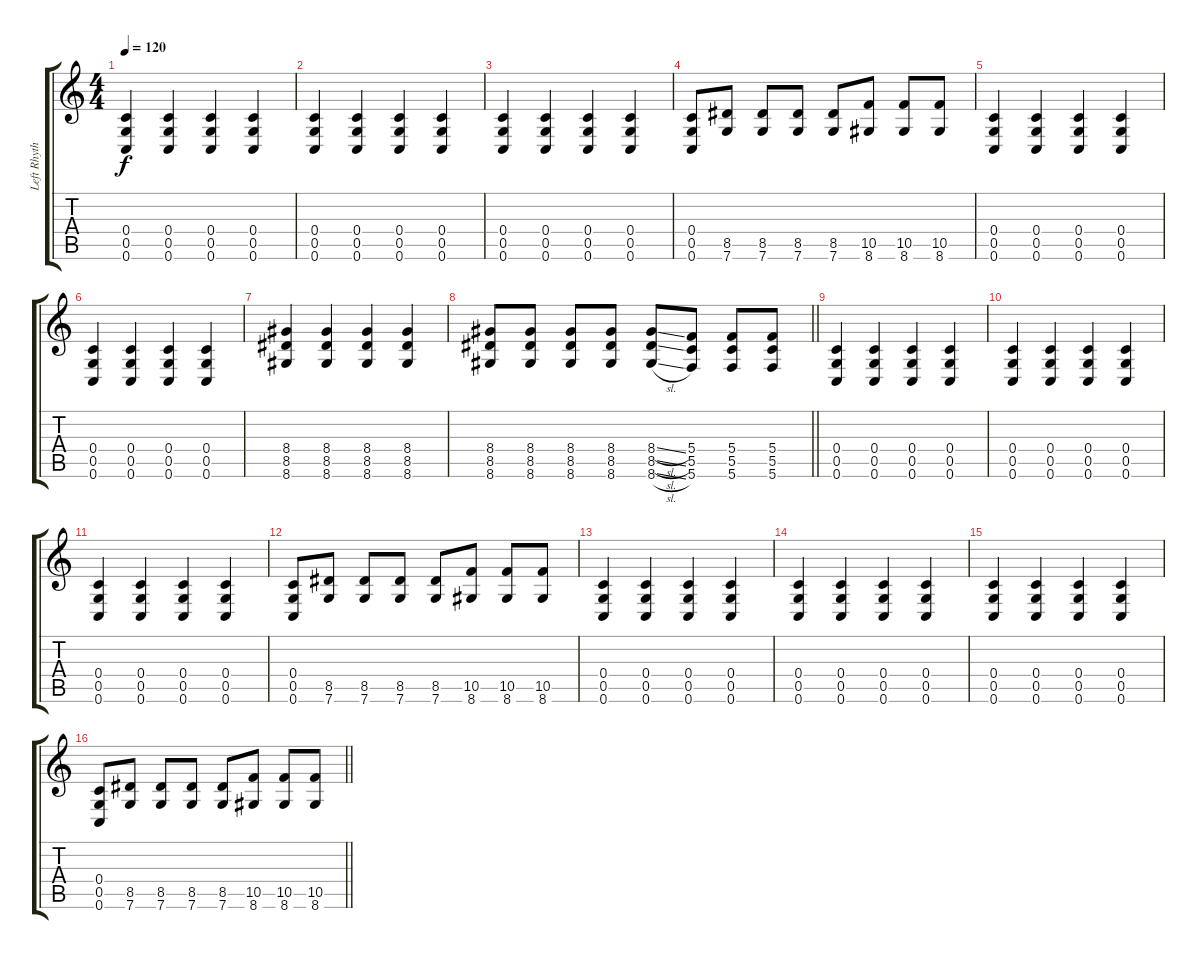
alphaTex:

\track ("Left Rhythm" "Left Rhyth") {instrument distortionguitar}
\staff {score tabs}
\tuning (D4 A3 F3 C3 G2 C2) {hide}
\ts (4 4)
\section ("" "")
\tempo 120
\clef g2
\ks c
(0.4 0.5 0.6).4{dy f} (0.4 0.5 0.6).4 (0.4 0.5 0.6).4 (0.4 0.5 0.6).4 |
(0.4 0.5 0.6).4 (0.4 0.5 0.6).4 (0.4 0.5 0.6).4 (0.4 0.5 0.6).4 |
(0.4 0.5 0.6).4 (0.4 0.5 0.6).4 (0.4 0.5 0.6).4 (0.4 0.5 0.6).4 |
(0.4 0.5 0.6).8 (8.5 7.6).8 (8.5 7.6).8 (8.5 7.6).8 (8.5 7.6).8 (10.5 8.6).8 (10.5 8.6).8 (10.5 8.6).8 |
(0.4 0.5 0.6).4 (0.4 0.5 0.6).4 (0.4 0.5 0.6).4 (0.4 0.5 0.6).4 |
(0.4 0.5 0.6).4 (0.4 0.5 0.6).4 (0.4 0.5 0.6).4 (0.4 0.5 0.6).4 |
(8.4 8.5 8.6).4 (8.4 8.5 8.6).4 (8.4 8.5 8.6).4 (8.4 8.5 8.6).4 |
\barLineRight lightlight
(8.4 8.5 8.6).8 (8.4 8.5 8.6).8 (8.4 8.5 8.6).8 (8.4 8.5 8.6).8 (8.4{sl} 8.5{sl} 8.6{sl}).8 (5.4 5.5 5.6).8 (5.4 5.5 5.6).8 (5.4 5.5 5.6).8 |
\section ("" "")
(0.4 0.5 0.6).4 (0.4 0.5 0.6).4 (0.4 0.5 0.6).4 (0.4 0.5 0.6).4 |
(0.4 0.5 0.6).4 (0.4 0.5 0.6).4 (0.4 0.5 0.6).4 (0.4 0.5 0.6).4 |
(0.4 0.5 0.6).4 (0.4 0.5 0.6).4 (0.4 0.5 0.6).4 (0.4 0.5 0.6).4 |
(0.4 0.5 0.6).8 (8.5 7.6).8 (8.5 7.6).8 (8.5 7.6).8 (8.5 7.6).8 (10.5 8.6).8 (10.5 8.6).8 (10.5 8.6).8 |
(0.4 0.5 0.6).4 (0.4 0.5 0.6).4 (0.4 0.5 0.6).4 (0.4 0.5 0.6).4 |
(0.4 0.5 0.6).4 (0.4 0.5 0.6).4 (0.4 0.5 0.6).4 (0.4 0.5 0.6).4 |
(0.4 0.5 0.6).4 (0.4 0.5 0.6).4 (0.4 0.5 0.6).4 (0.4 0.5 0.6).4 |
\barLineRight lightlight
(0.4 0.5 0.6).8 (8.5 7.6).8 (8.5 7.6).8 (8.5 7.6).8 (8.5 7.6).8 (10.5 8.6).8 (10.5 8.6).8 (10.5 8.6).8
